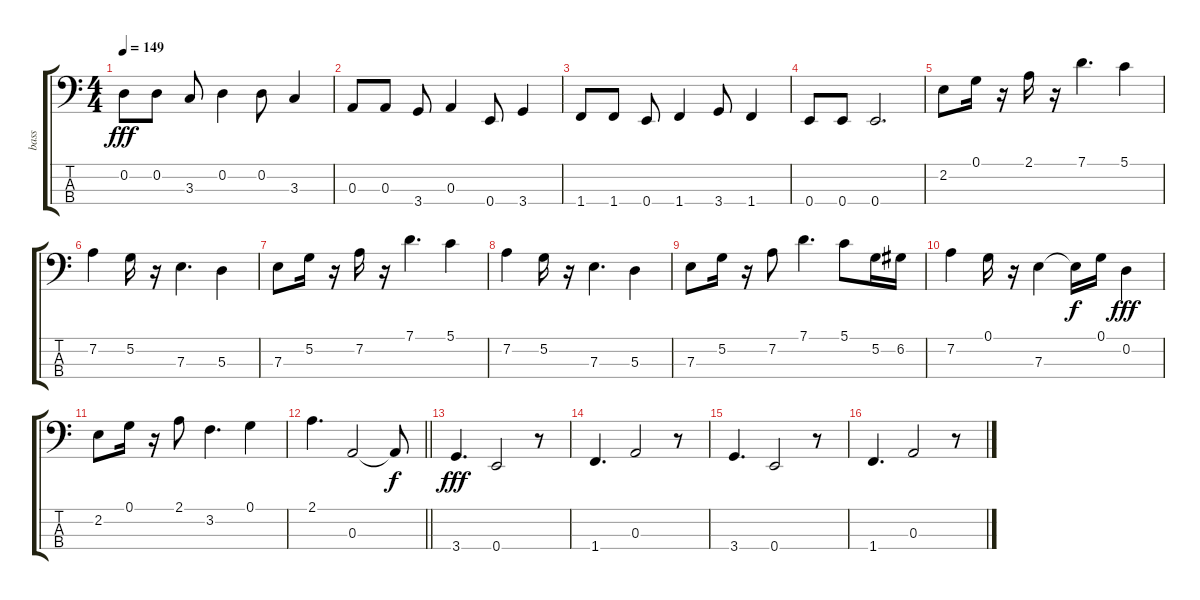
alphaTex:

\track ("bass" "bass") {instrument fretlessbass}
\staff {score tabs}
\tuning (G2 D2 A1 E1) {hide}
\ts (4 4)
\tempo 149
\clef f4
\ks c
0.2.8{dy fff} 0.2.8 3.3.8 0.2.4 0.2.8 3.3.4 |
0.3.8 0.3.8 3.4.8 0.3.4 0.4.8 3.4.4 |
1.4.8 1.4.8 0.4.8 1.4.4 3.4.8 1.4.4 |
0.4.8 0.4.8 0.4.2{d} |
2.2.8 0.1.16 r.16 2.1.16 r.16 7.1.4{d} 5.1.4 |
7.2.4 5.2.16 r.16 7.3.4{d} 5.3.4 |
7.3.8 5.2.16 r.16 7.2.16 r.16 7.1.4{d} 5.1.4 |
7.2.4 5.2.16 r.16 7.3.4{d} 5.3.4 |
7.3.8 5.2.16 r.16 7.2.8 7.1.4{d} 5.1.8 5.2.16 6.2.16 |
7.2.4 0.1.16 r.16 7.3.4 7.3{t}.16{dy f} 0.1.16 0.2.4{dy fff} |
2.2.8 0.1.16 r.16 2.1.8 3.2.4{d} 0.1.4 |
\barLineRight lightlight
2.1.4{d} 0.3.2 0.3{t}.8{dy f} |
3.4.4{d dy fff} 0.4.2 r.8 |
1.4.4{d} 0.3.2 r.8 |
3.4.4{d} 0.4.2 r.8 |
1.4.4{d} 0.3.2 r.8
